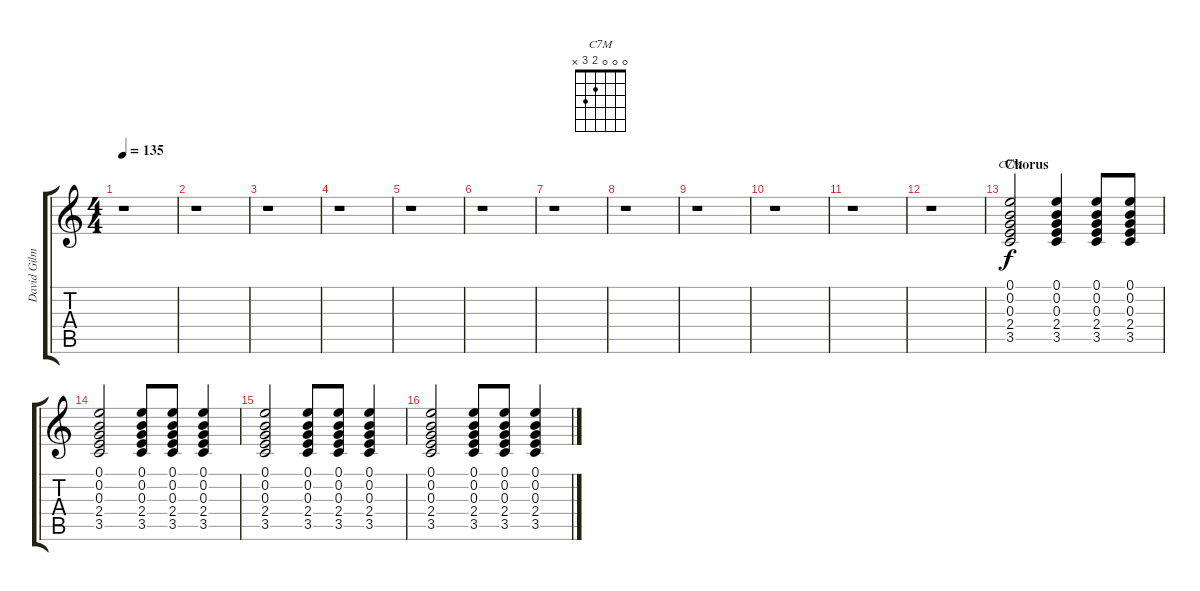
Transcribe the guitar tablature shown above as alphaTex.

\track ("David Gilmour / Lead guitar" "David Gilm") {instrument acousticguitarsteel}
\staff {score tabs}
\tuning (E4 B3 G3 D3 A2 E2) {hide}
\chord ("C7M" 0 0 0 2 3 x)
\ts (4 4)
\tempo 135
\clef g2
\ks c
r.1{dy f} |
r.1 |
r.1 |
r.1 |
r.1 |
r.1 |
r.1 |
r.1 |
r.1 |
r.1 |
r.1 |
r.1 |
\section ("" "Chorus")
(0.1 0.2 0.3 2.4 3.5).2{ch "C7M"} (0.1 0.2 0.3 2.4 3.5).4 (0.1 0.2 0.3 2.4 3.5).8 (0.1 0.2 0.3 2.4 3.5).8 |
(0.1 0.2 0.3 2.4 3.5).2 (0.1 0.2 0.3 2.4 3.5).8 (0.1 0.2 0.3 2.4 3.5).8 (0.1 0.2 0.3 2.4 3.5).4 |
(0.1 0.2 0.3 2.4 3.5).2 (0.1 0.2 0.3 2.4 3.5).8 (0.1 0.2 0.3 2.4 3.5).8 (0.1 0.2 0.3 2.4 3.5).4 |
(0.1 0.2 0.3 2.4 3.5).2 (0.1 0.2 0.3 2.4 3.5).8 (0.1 0.2 0.3 2.4 3.5).8 (0.1 0.2 0.3 2.4 3.5).4
